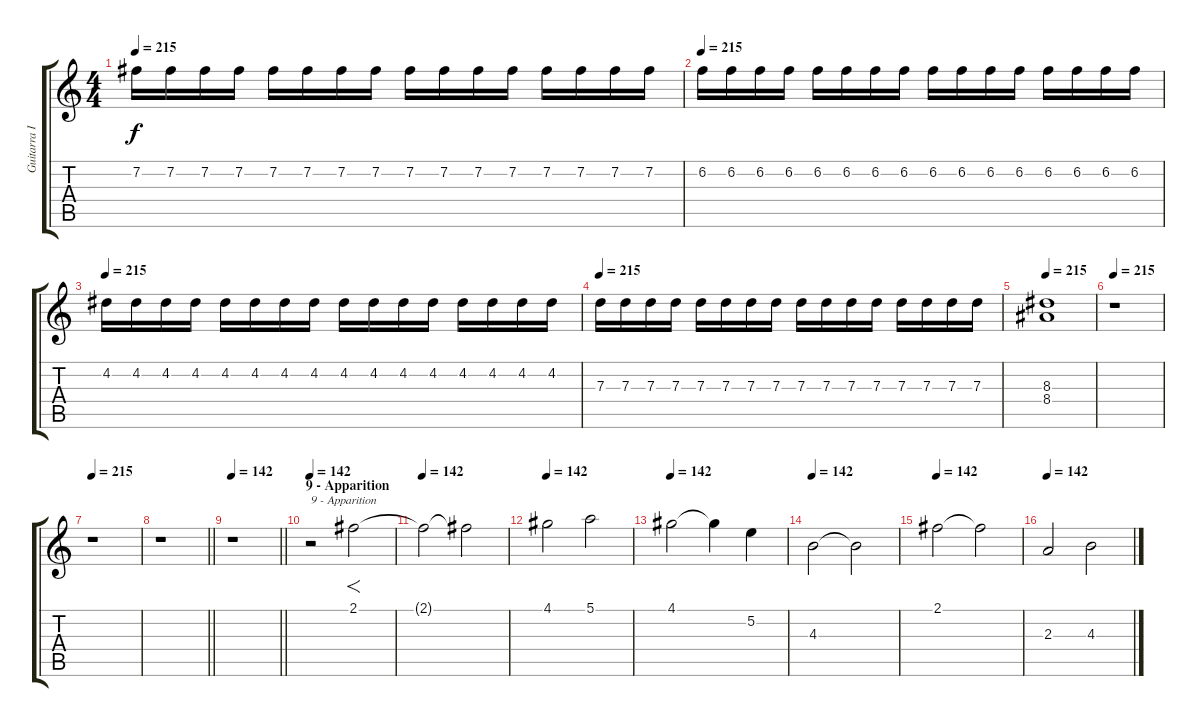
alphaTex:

\track ("Guitarra I" "Guitarra I") {instrument overdrivenguitar}
\staff {score tabs}
\tuning (E4 B3 G3 D3 A2 E2) {hide}
\ts (4 4)
\tempo 215
\clef g2
\ks c
7.2.16{dy f} 7.2.16 7.2.16 7.2.16 7.2.16 7.2.16 7.2.16 7.2.16 7.2.16 7.2.16 7.2.16 7.2.16 7.2.16 7.2.16 7.2.16 7.2.16 |
\tempo 215
6.2.16 6.2.16 6.2.16 6.2.16 6.2.16 6.2.16 6.2.16 6.2.16 6.2.16 6.2.16 6.2.16 6.2.16 6.2.16 6.2.16 6.2.16 6.2.16 |
\tempo 215
4.2.16 4.2.16 4.2.16 4.2.16 4.2.16 4.2.16 4.2.16 4.2.16 4.2.16 4.2.16 4.2.16 4.2.16 4.2.16 4.2.16 4.2.16 4.2.16 |
\tempo 215
7.3.16 7.3.16 7.3.16 7.3.16 7.3.16 7.3.16 7.3.16 7.3.16 7.3.16 7.3.16 7.3.16 7.3.16 7.3.16 7.3.16 7.3.16 7.3.16 |
\tempo 215
(8.3 8.4).1 |
\tempo 215
r.1 |
\tempo 215
r.1 |
\barLineRight lightlight
r.1 |
\tempo 142
\barLineRight lightlight
r.1 |
\section ("" "9 - Apparition")
\tempo 142
r.2{txt "9 - Apparition"} 2.1.2{f} |
\tempo 142
2.1{t}.2 2.1{t}.2 |
\tempo 142
4.1.2 5.1.2 |
\tempo 142
4.1.2 4.1{t}.4 5.2.4 |
\tempo 142
4.3.2 4.3{t}.2 |
\tempo 142
2.1.2 2.1{t}.2 |
\tempo 142
2.3.2 4.3.2
